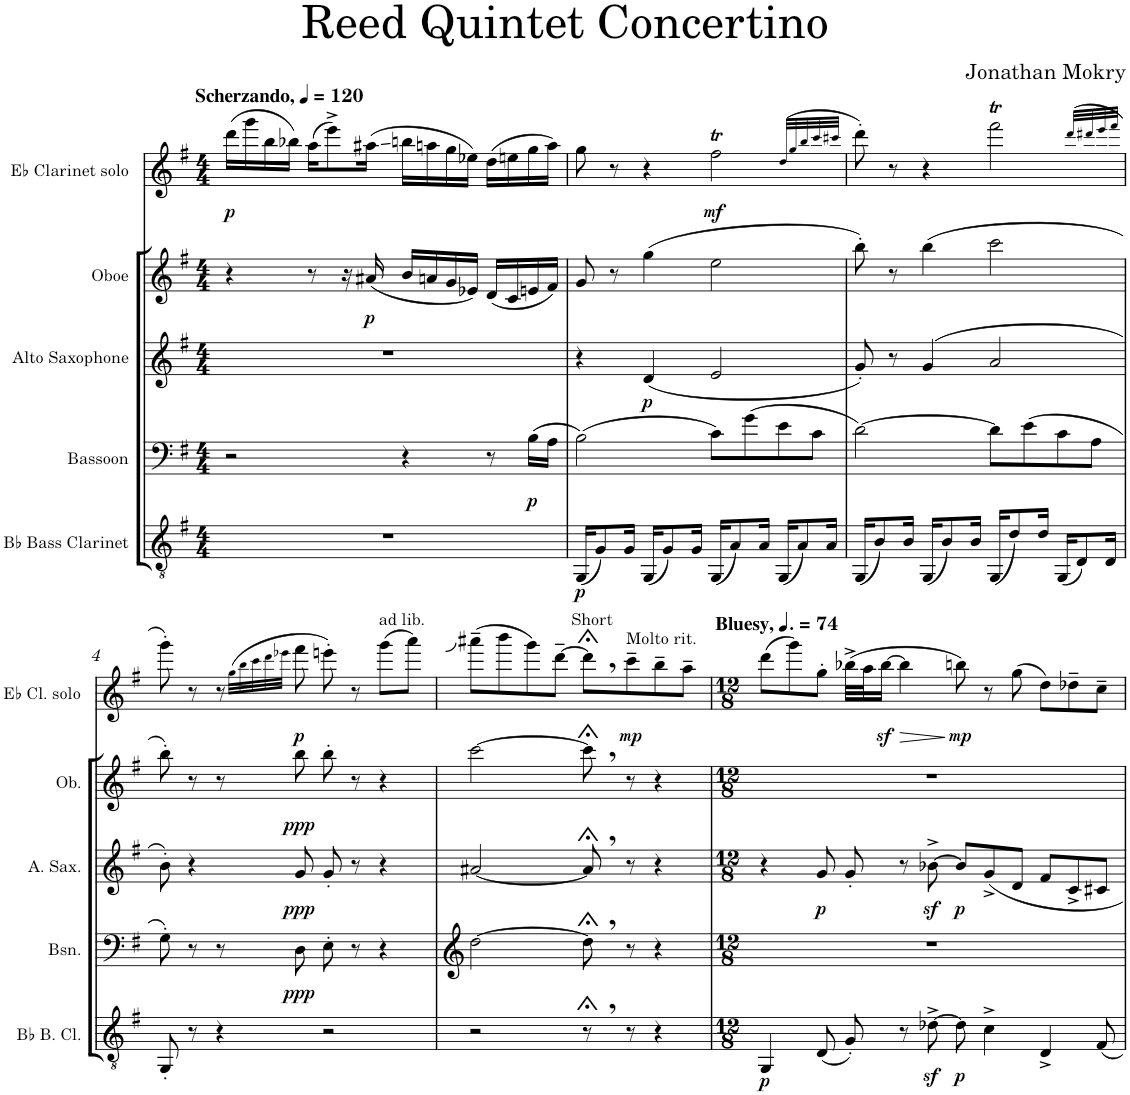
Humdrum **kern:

**kern	**dynam	**kern	**dynam	**kern	**dynam	**kern	**dynam	**kern	**dynam
*part5	*part5	*part4	*part4	*part3	*part3	*part2	*part2	*part1	*part1
*staff5	*staff5	*staff4	*staff4	*staff3	*staff3	*staff2	*staff2	*staff1	*staff1
*I"Bb Bass Clarinet	*	*I"Bassoon	*	*I"Alto Saxophone	*	*I"Oboe	*	*I"Eb Clarinet solo	*
*I'Bb B. Cl.	*	*I'Bsn.	*	*I'A. Sax.	*	*I'Ob.	*	*I'Eb Cl. solo	*
*clefGv2	*	*clefF4	*	*clefG2	*	*clefG2	*	*clefG2	*
*ITrd8c14	*	*	*	*ITrd5c9	*	*	*	*ITrd1c2	*
*k[f#]	*	*k[f#]	*	*k[f#]	*	*k[f#]	*	*k[f#]	*
*M4/4	*	*M4/4	*	*M4/4	*	*M4/4	*	*M4/4	*
*MM120	*	*MM120	*	*MM120	*	*MM120	*	*MM120	*
=1	=1	=1	=1	=1	=1	=1	=1	=1	=1
!	!	!	!	!	!	!	!	!LO:TX:a:B:t=Scherzando,	!
!	!	!	!	!	!	!	!	!	!LO:DY:b
1r	.	2r	.	1r	.	4r	.	(16ddd\LL	p
.	.	.	.	.	.	.	.	16ggg\	.
.	.	.	.	.	.	.	.	16bb\	.
.	.	.	.	.	.	.	.	16bb-X\JJ)	.
.	.	.	.	.	.	8r	.	(16aa\KL	.
.	.	.	.	.	.	.	.	8eee^\)	.
.	.	.	.	.	.	16r	.	.	.
!	!	!	!	!	!	!	!LO:DY:b	!	!
.	.	.	.	.	.	(16a#X/	p	(16aa#X\Jk	.
.	.	4r	.	.	.	16b/LL	.	16bbn\LL	.
.	.	.	.	.	.	16an/	.	16aan\	.
.	.	.	.	.	.	16g/	.	16gg\	.
.	.	.	.	.	.	16e-X/JJ)	.	16ee-X\JJ)	.
.	.	8r	.	.	.	(16d/LL	.	(16dd\LL	.
.	.	.	.	.	.	16c/	.	16een\	.
!	!	!	!LO:DY:b	!	!	!	!	!	!
.	.	(16B\LL	p	.	.	16en/	.	16gg\	.
.	.	16A\JJ	.	.	.	16f#/JJ)	.	16aa\JJ)	.
=2	=2	=2	=2	=2	=2	=2	=2	=2	=2
!	!LO:DY:b	!	!	!	!	!	!	!	!
(16GG/KL	p	(2B\)	.	4r	.	8g/	.	8gg\	.
8G/)	.	.	.	.	.	.	.	.	.
.	.	.	.	.	.	8r	.	8r	.
16G/Jk	.	.	.	.	.	.	.	.	.
!	!	!	!	!	!LO:DY:b	!	!	!	!
(16GG/KL	.	.	.	(4d/	p	(4gg\	.	4r	.
8G/)	.	.	.	.	.	.	.	.	.
16G/Jk	.	.	.	.	.	.	.	.	.
!	!	!	!	!	!	!	!	!	!LO:DY:b
(16GG/KL	.	8c\L)	.	2e/	.	2ee\	.	2ff#t\	mf
8A/)	.	.	.	.	.	.	.	.	.
.	.	(8g\	.	.	.	.	.	.	.
16A/Jk	.	.	.	.	.	.	.	.	.
(16GG/KL	.	8e\	.	.	.	.	.	.	.
8A/)	.	.	.	.	.	.	.	.	.
.	.	8c\J	.	.	.	.	.	.	.
16A/Jk	.	.	.	.	.	.	.	.	.
.	.	.	.	.	.	.	.	(32qdd/LLL	.
.	.	.	.	.	.	.	.	32qgg/	.
.	.	.	.	.	.	.	.	32qbb/	.
.	.	.	.	.	.	.	.	32qccc/	.
.	.	.	.	.	.	.	.	32qccc#X/JJJ	.
=3	=3	=3	=3	=3	=3	=3	=3	=3	=3
(16GG/KL	.	[2d\)	.	8g'/)	.	8bb'\)	.	8ddd'\)	.
8B/)	.	.	.	.	.	.	.	.	.
.	.	.	.	8r	.	8r	.	8r	.
16B/Jk	.	.	.	.	.	.	.	.	.
(16GG/KL	.	.	.	(4g/	.	(4bb\	.	4r	.
8B/)	.	.	.	.	.	.	.	.	.
16B/Jk	.	.	.	.	.	.	.	.	.
(16GG/KL	.	8d\L]	.	2a/	.	2ccc\	.	2fff#t\	.
8d/)	.	.	.	.	.	.	.	.	.
.	.	(8e\	.	.	.	.	.	.	.
16d/Jk	.	.	.	.	.	.	.	.	.
(16GG/KL	.	8c\	.	.	.	.	.	.	.
8D/)	.	.	.	.	.	.	.	.	.
.	.	8A\J	.	.	.	.	.	.	.
16D/Jk	.	.	.	.	.	.	.	.	.
.	.	.	.	.	.	.	.	(32qddd/LLL	.
.	.	.	.	.	.	.	.	32qddd#X/	.
.	.	.	.	.	.	.	.	32qeee/	.
.	.	.	.	.	.	.	.	32qfff#/JJJ	.
!!LO:LB:g=z
=4	=4	=4	=4	=4	=4	=4	=4	=4	=4
8GG'/	.	8G'\)	.	8b'\)	.	8bb'\)	.	8ggg'\)	.
8r	.	8r	.	4r	.	8r	.	8r	.
4r	.	8r	.	.	.	8r	.	8r	.
.	.	.	.	.	.	.	.	(>32qgg\LLL	.
.	.	.	.	.	.	.	.	32qbb\	.
.	.	.	.	.	.	.	.	32qccc\	.
.	.	.	.	.	.	.	.	32qddd\	.
.	.	.	.	.	.	.	.	32qeee-X\JJJ	.
!	!	!	!LO:DY:b	!	!LO:DY:b	!	!LO:DY:b	!	!LO:DY:b
.	.	8D\	ppp	8g/	ppp	8bb\	ppp	8fff#\	p
2r	.	8E'\	.	8g'/	.	8bb'\	.	8eeen'\)	.
.	.	8r	.	8r	.	8r	.	8r	.
!	!	!	!	!	!	!	!	!LO:TX:a:t=ad lib.	!
.	.	4r	.	4r	.	4r	.	(8ggg\L	.
.	.	.	.	.	.	.	.	8aaa\J)	.
=5	=5	=5	=5	=5	=5	=5	=5	=5	=5
2r	.	[2dd\	.	[2a#X/	.	[2ccc\	.	(8aaa#X~\L	.
.	.	.	.	.	.	.	.	8bbb\	.
.	.	.	.	.	.	.	.	8ggg\)	.
.	.	.	.	.	.	.	.	[8ddd~\J	.
!	!	!	!	!	!	!	!	!LO:TX:a:t=Short	!
8r;<	.	8dd;<,\]	.	8a#;<,/]	.	8ccc;<,\]	.	8ddd;<,\L]	.
!	!	!	!	!	!	!	!	!LO:TX:a:t=Molto rit.	!
!	!	!	!	!	!	!	!	!	!LO:DY:b
8r	.	8r	.	8r	.	8r	.	8ccc~\	mp
4r	.	4r	.	4r	.	4r	.	8bb~\	.
.	.	.	.	.	.	.	.	8aa~\J	.
=6	=6	=6	=6	=6	=6	=6	=6	=6	=6
*M12/8	*	*M12/8	*	*M12/8	*	*M12/8	*	*M12/8	*
*	*	*	*	*	*	*	*	*MM111	*
!	!	!	!	!	!	!	!	!LO:TX:a:B:t=Bluesy,	!
!	!LO:DY:b	!	!	!	!	!	!	!	!
4GG/	p	1.r	.	4r	.	1.r	.	(8ddd\L	.
.	.	.	.	.	.	.	.	8ggg\)	.
!	!	!	!	!	!LO:DY:b	!	!	!	!
(8D/	.	.	.	8g/	p	.	.	8gg'\J	.
8G'/)	.	.	.	8g'/	.	.	.	(32bb-X^\LLL	.
.	.	.	.	.	.	.	.	32aa\J	.
.	.	.	.	.	.	.	.	[16bb-z<\JJ	.
!	!	!	!	!	!	!	!	!	!LO:HP:b
8r	.	.	.	8r	.	.	.	4bb-\]	>
[8d-Xz<^\	.	.	.	[8b-Xz<^\	.	.	.	.	.
!	!LO:DY:b	!	!	!	!LO:DY:b	!	!	!	!LO:DY:n=1:b
8d-\]	p	.	.	8b-/L]	p	.	.	8bbn\)	] mp
4c^\	.	.	.	8g^/	.	.	.	8r	.
.	.	.	.	8d/J	.	.	.	(8gg\	.
4D^/	.	.	.	8f#/L	.	.	.	8dd\L)	.
.	.	.	.	8c^/	.	.	.	8dd-X~\	.
8F#/	.	.	.	8c#X/J	.	.	.	8cc~\J	.
=	=	=	=	=	=	=	=	=	=
*-	*-	*-	*-	*-	*-	*-	*-	*-	*-
